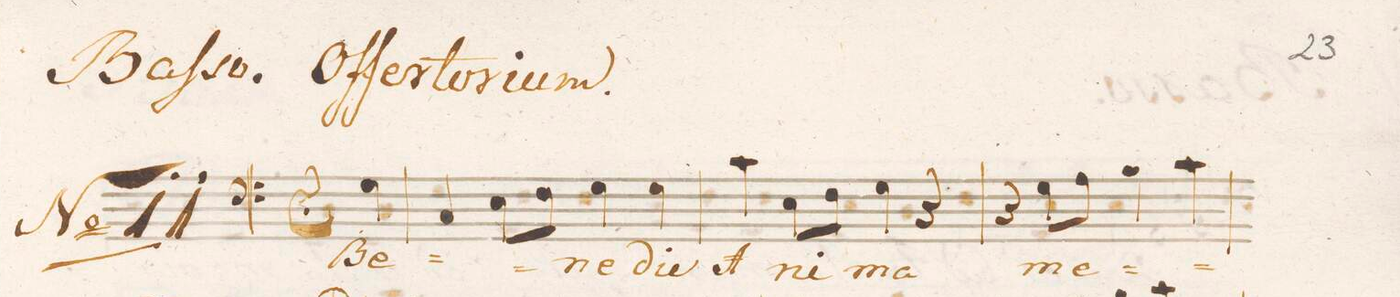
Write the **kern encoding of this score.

**kern	**text
*I"Baſso.	*
*clefF4	*
*k[]	*
*met(C.)	*
*M4/4	*
*2\right	*
4G\	Be-
=1	=1
4C/	.
8E\L	.
8F\J	.
4G\	-ne-
4G\	-dic
=2	=2
4c\	A-
8E\L	-ni-
8F\J	.
4G\	-ma
4r	.
=3	=3
4r	.
8G\L	me-
8A\J	.
4B\	.
4c\	.
=4	=4
*-	*-
